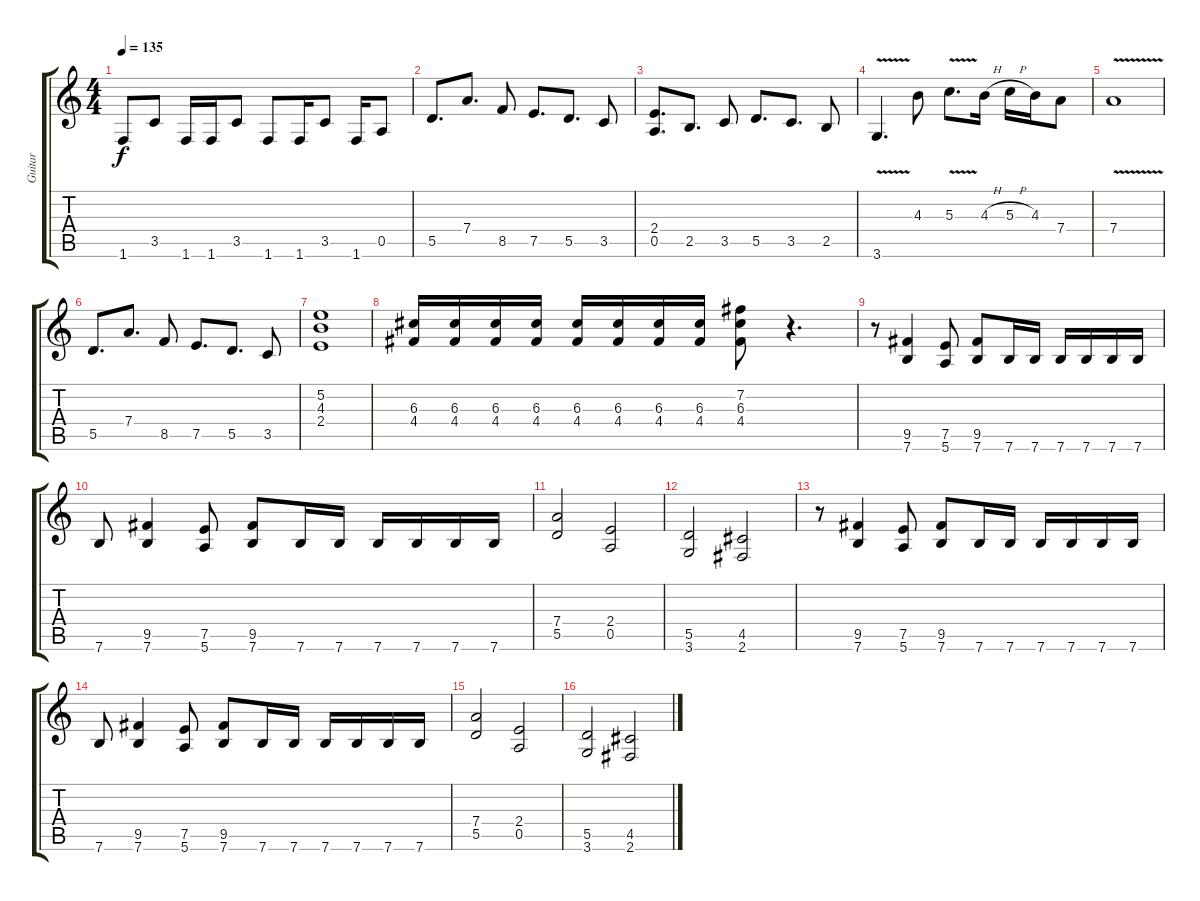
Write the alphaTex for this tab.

\track ("Guitar " "Guitar ") {instrument overdrivenguitar}
\staff {score tabs}
\tuning (E4 B3 G3 D3 A2 E2) {hide}
\ts (4 4)
\tempo 135
\clef g2
\ks c
1.6.8{dy f} 3.5.8 1.6.16 1.6.16 3.5.8 1.6.8 1.6.16 3.5.8 1.6.16 0.5.8 |
5.5.8{d} 7.4.8{d} 8.5.8 7.5.8{d} 5.5.8{d} 3.5.8 |
(2.4 0.5).8{d} 2.5.8{d} 3.5.8 5.5.8{d} 3.5.8{d} 2.5.8 |
3.6{v}.4{d} 4.3.8 5.3{v}.8{d} 4.3{h}.16 5.3{h}.16 4.3.16 7.4.8 |
7.4{v}.1 |
5.5.8{d} 7.4.8{d} 8.5.8 7.5.8{d} 5.5.8{d} 3.5.8 |
(5.2 4.3 2.4).1 |
(6.3 4.4).16 (6.3 4.4).16 (6.3 4.4).16 (6.3 4.4).16 (6.3 4.4).16 (6.3 4.4).16 (6.3 4.4).16 (6.3 4.4).16 (7.2 6.3 4.4).8 r.4{d} |
r.8 (9.5 7.6).4 (7.5 5.6).8 (9.5 7.6).8 7.6.16 7.6.16 7.6.16 7.6.16 7.6.16 7.6.16 |
7.6.8 (9.5 7.6).4 (7.5 5.6).8 (9.5 7.6).8 7.6.16 7.6.16 7.6.16 7.6.16 7.6.16 7.6.16 |
(7.4 5.5).2 (2.4 0.5).2 |
(5.5 3.6).2 (4.5 2.6).2 |
r.8 (9.5 7.6).4 (7.5 5.6).8 (9.5 7.6).8 7.6.16 7.6.16 7.6.16 7.6.16 7.6.16 7.6.16 |
7.6.8 (9.5 7.6).4 (7.5 5.6).8 (9.5 7.6).8 7.6.16 7.6.16 7.6.16 7.6.16 7.6.16 7.6.16 |
(7.4 5.5).2 (2.4 0.5).2 |
(5.5 3.6).2 (4.5 2.6).2
